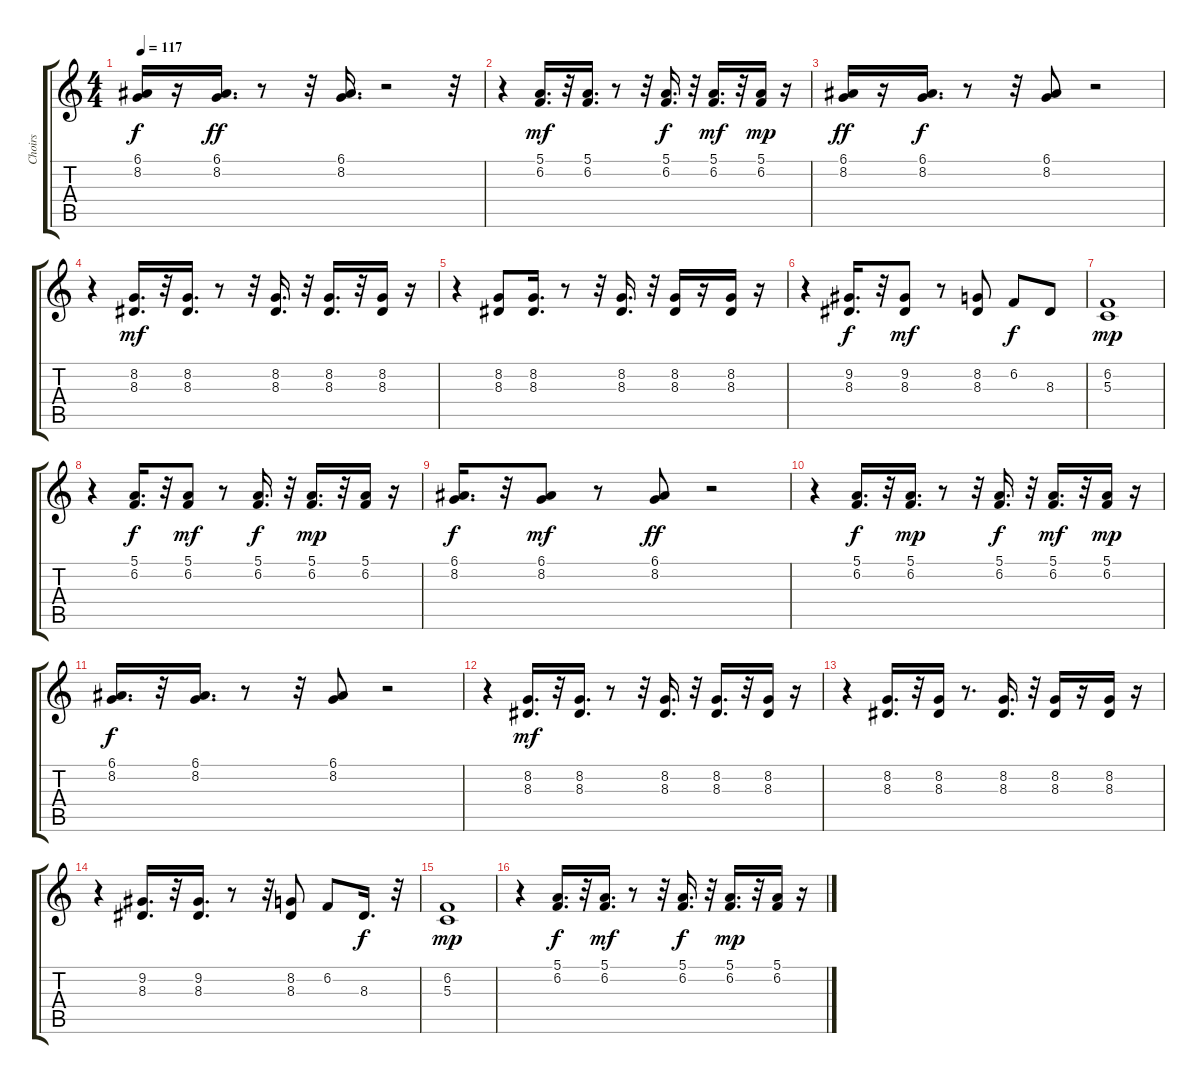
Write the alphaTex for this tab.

\track ("Choirs" "Choirs") {instrument ocarina}
\staff {score tabs}
\tuning (E4 B3 G3 D3 A2 E2) {hide}
\ts (4 4)
\tempo 117
\clef g2
\ks c
(6.1 8.2).16{dy f} r.16 (6.1 8.2).16{d dy ff} r.8 r.32 (6.1 8.2).16{d} r.2 r.32 |
r.4 (5.1 6.2).16{d dy mf} r.32 (5.1 6.2).16{d} r.8 r.32 (5.1 6.2).16{d dy f} r.32 (5.1 6.2).16{d dy mf} r.32 (5.1 6.2).16{dy mp} r.16 |
(6.1 8.2).16{dy ff} r.16 (6.1 8.2).16{d dy f} r.8 r.32 (6.1 8.2).8 r.2 |
r.4 (8.2 8.3).16{d dy mf} r.32 (8.2 8.3).16{d} r.8 r.32 (8.2 8.3).16{d} r.32 (8.2 8.3).16{d} r.32 (8.2 8.3).16 r.16 |
r.4 (8.2 8.3).8 (8.2 8.3).16{d} r.8 r.32 (8.2 8.3).16{d} r.32 (8.2 8.3).16 r.16 (8.2 8.3).16 r.16 |
r.4 (9.2 8.3).16{d dy f} r.32 (9.2 8.3).8{dy mf} r.8 (8.2 8.3).8 6.2.8{dy f} 8.3.8 |
(6.2 5.3).1{dy mp} |
r.4 (5.1 6.2).16{d dy f} r.32 (5.1 6.2).8{dy mf} r.8 (5.1 6.2).16{d dy f} r.32 (5.1 6.2).16{d dy mp} r.32 (5.1 6.2).16 r.16 |
(6.1 8.2).16{d dy f} r.32 (6.1 8.2).8{dy mf} r.8 (6.1 8.2).8{dy ff} r.2 |
r.4 (5.1 6.2).16{d dy f} r.32 (5.1 6.2).16{d dy mp} r.8 r.32 (5.1 6.2).16{d dy f} r.32 (5.1 6.2).16{d dy mf} r.32 (5.1 6.2).16{dy mp} r.16 |
(6.1 8.2).16{d dy f} r.32 (6.1 8.2).16{d} r.8 r.32 (6.1 8.2).8 r.2 |
r.4 (8.2 8.3).16{d dy mf} r.32 (8.2 8.3).16{d} r.8 r.32 (8.2 8.3).16{d} r.32 (8.2 8.3).16{d} r.32 (8.2 8.3).16 r.16 |
r.4 (8.2 8.3).16{d} r.32 (8.2 8.3).16 r.8{d} (8.2 8.3).16{d} r.32 (8.2 8.3).16 r.16 (8.2 8.3).16 r.16 |
r.4 (9.2 8.3).16{d} r.32 (9.2 8.3).16{d} r.8 r.32 (8.2 8.3).8 6.2.8 8.3.16{d dy f} r.32 |
(6.2 5.3).1{dy mp} |
r.4 (5.1 6.2).16{d dy f} r.32 (5.1 6.2).16{d dy mf} r.8 r.32 (5.1 6.2).16{d dy f} r.32 (5.1 6.2).16{d dy mp} r.32 (5.1 6.2).16 r.16
